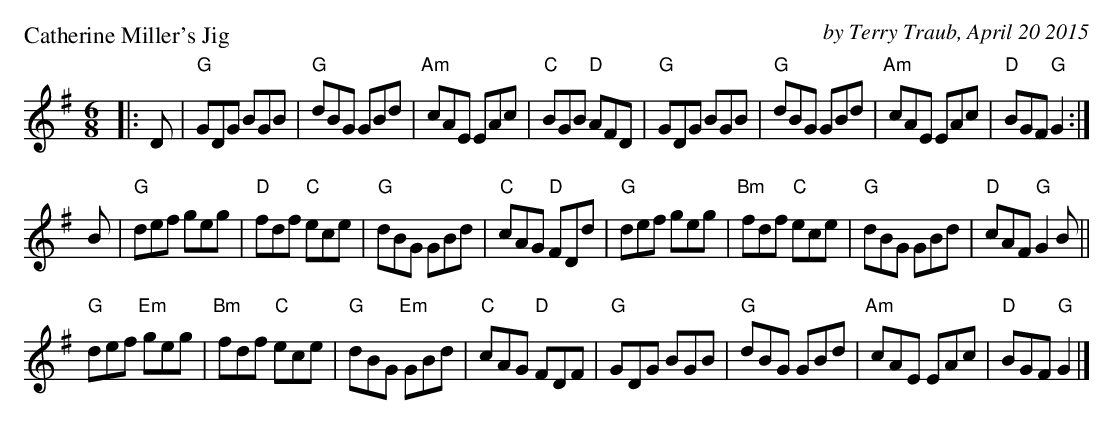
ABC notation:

X:1
P: Catherine Miller's Jig
C: by Terry Traub, April 20 2015
M: 6/8
K: G
L: 1/8
|: D|"G"GDG BGB|"G"dBG GBd|"Am"cAE EAc|"C"BGB "D"AFD|"G"GDG BGB|"G"dBG GBd|"Am"cAE EAc|"D"BGF "G"G2 :|
B|"G"def geg|"D"fdf "C"ece|"G"dBG GBd|"C"cAG "D"FDd|"G"def geg|"Bm"fdf "C"ece|"G"dBG GBd|"D"cAF "G"G2 B||
"G"def "Em"geg|"Bm"fdf "C"ece|"G"dBG "Em"GBd|"C"cAG "D"FDF|"G"GDG BGB|"G"dBG GBd|"Am"cAE EAc|"D"BGF "G"G2 |]
